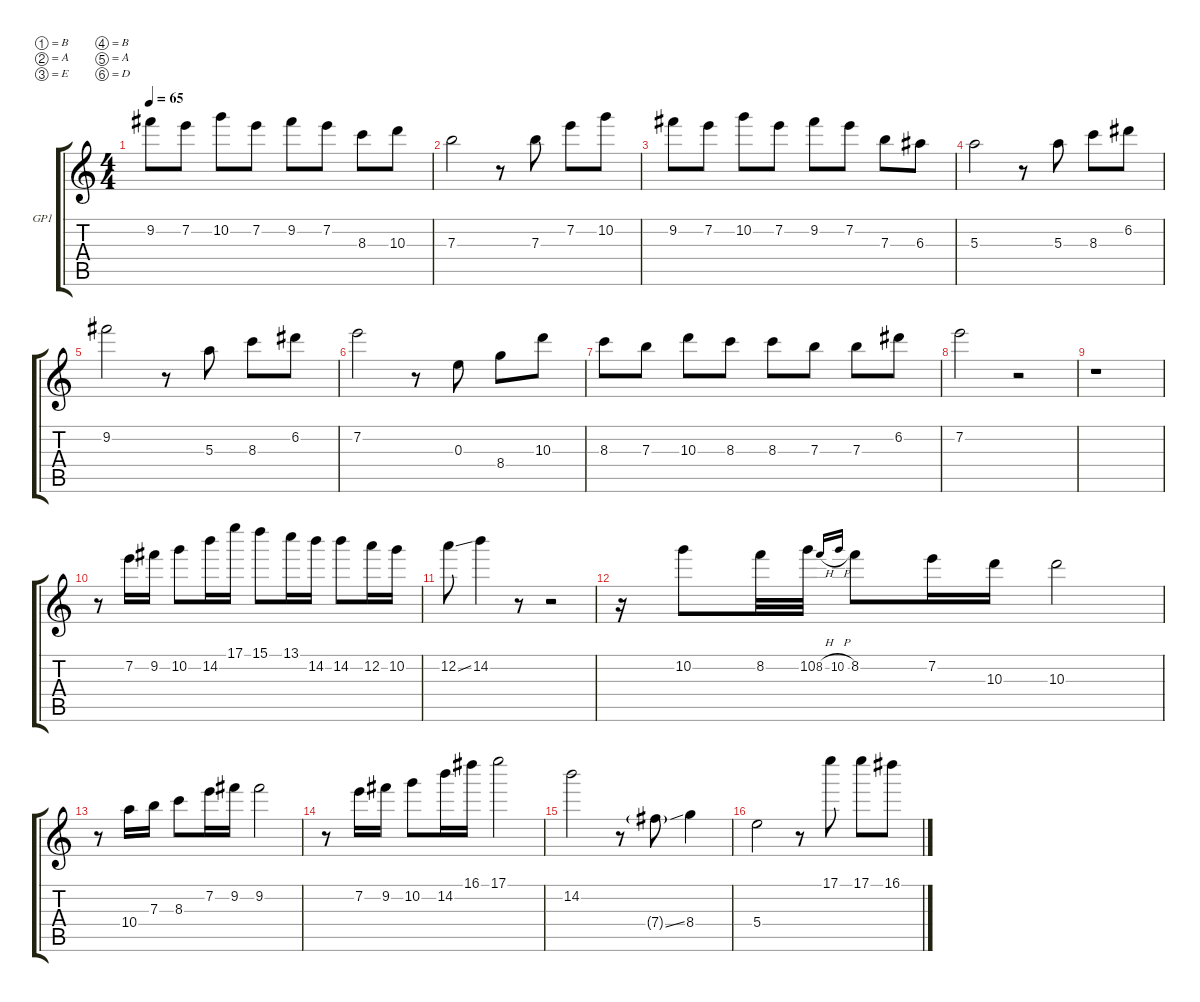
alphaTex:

\defaultSystemsLayout 4
\hideDynamics
\firstSystemTrackNameOrientation horizontal
\otherSystemsTrackNameOrientation horizontal
\track ("GP1" "GP1") {instrument acousticguitarsteel}
\staff {score tabs}
\tuning (B4 A4 E4 B3 A3 D3)
\ts (4 4)
\tempo 65
\clef g2
\ks c
9.2.8{dy mf} 7.2.8 10.2.8 7.2.8 9.2.8 7.2.8 8.3.8 10.3.8 |
7.3.2 r.8 7.3.8 7.2.8 10.2.8 |
9.2.8 7.2.8 10.2.8 7.2.8 9.2.8 7.2.8 7.3.8 6.3.8 |
5.3.2 r.8 5.3.8 8.3.8 6.2.8 |
9.2.2 r.8 5.3.8 8.3.8 6.2.8 |
7.2.2 r.8 0.3.8 8.4.8 10.3.8 |
\scale
0.251656 8.3.8 7.3.8 10.3.8 8.3.8 8.3.8 7.3.8 7.3.8 6.2.8 |
\scale
0.0659447 7.2.2 r.2 |
\scale
0.0489834 r.1 |
\scale
0.450914 r.8 7.2.16 9.2.16 10.2.8 14.2.16 17.1.16 15.1.8 13.1.16 14.2.16 14.2.8 12.2.16 10.2.16 |
\scale
0.181834 12.2{ss}.8 14.2.4 r.8 r.2 |
r.16 10.2.8 8.2.32 10.2.32 8.2{h}.16{gr onbeat} 10.2{h}.16{gr onbeat} 8.2.8 7.2.16 10.3.16 10.3.2 |
r.8 10.4.16 7.3.16 8.3.8 7.2.16 9.2.16 9.2.2 |
r.8 7.2.16 9.2.16 10.2.8 14.2.16 16.1.16 17.1.2 |
14.2.2 r.8 7.4{ss g}.8 8.4.4 |
5.4.2 r.8 17.1.8 17.1.8 16.1.8
